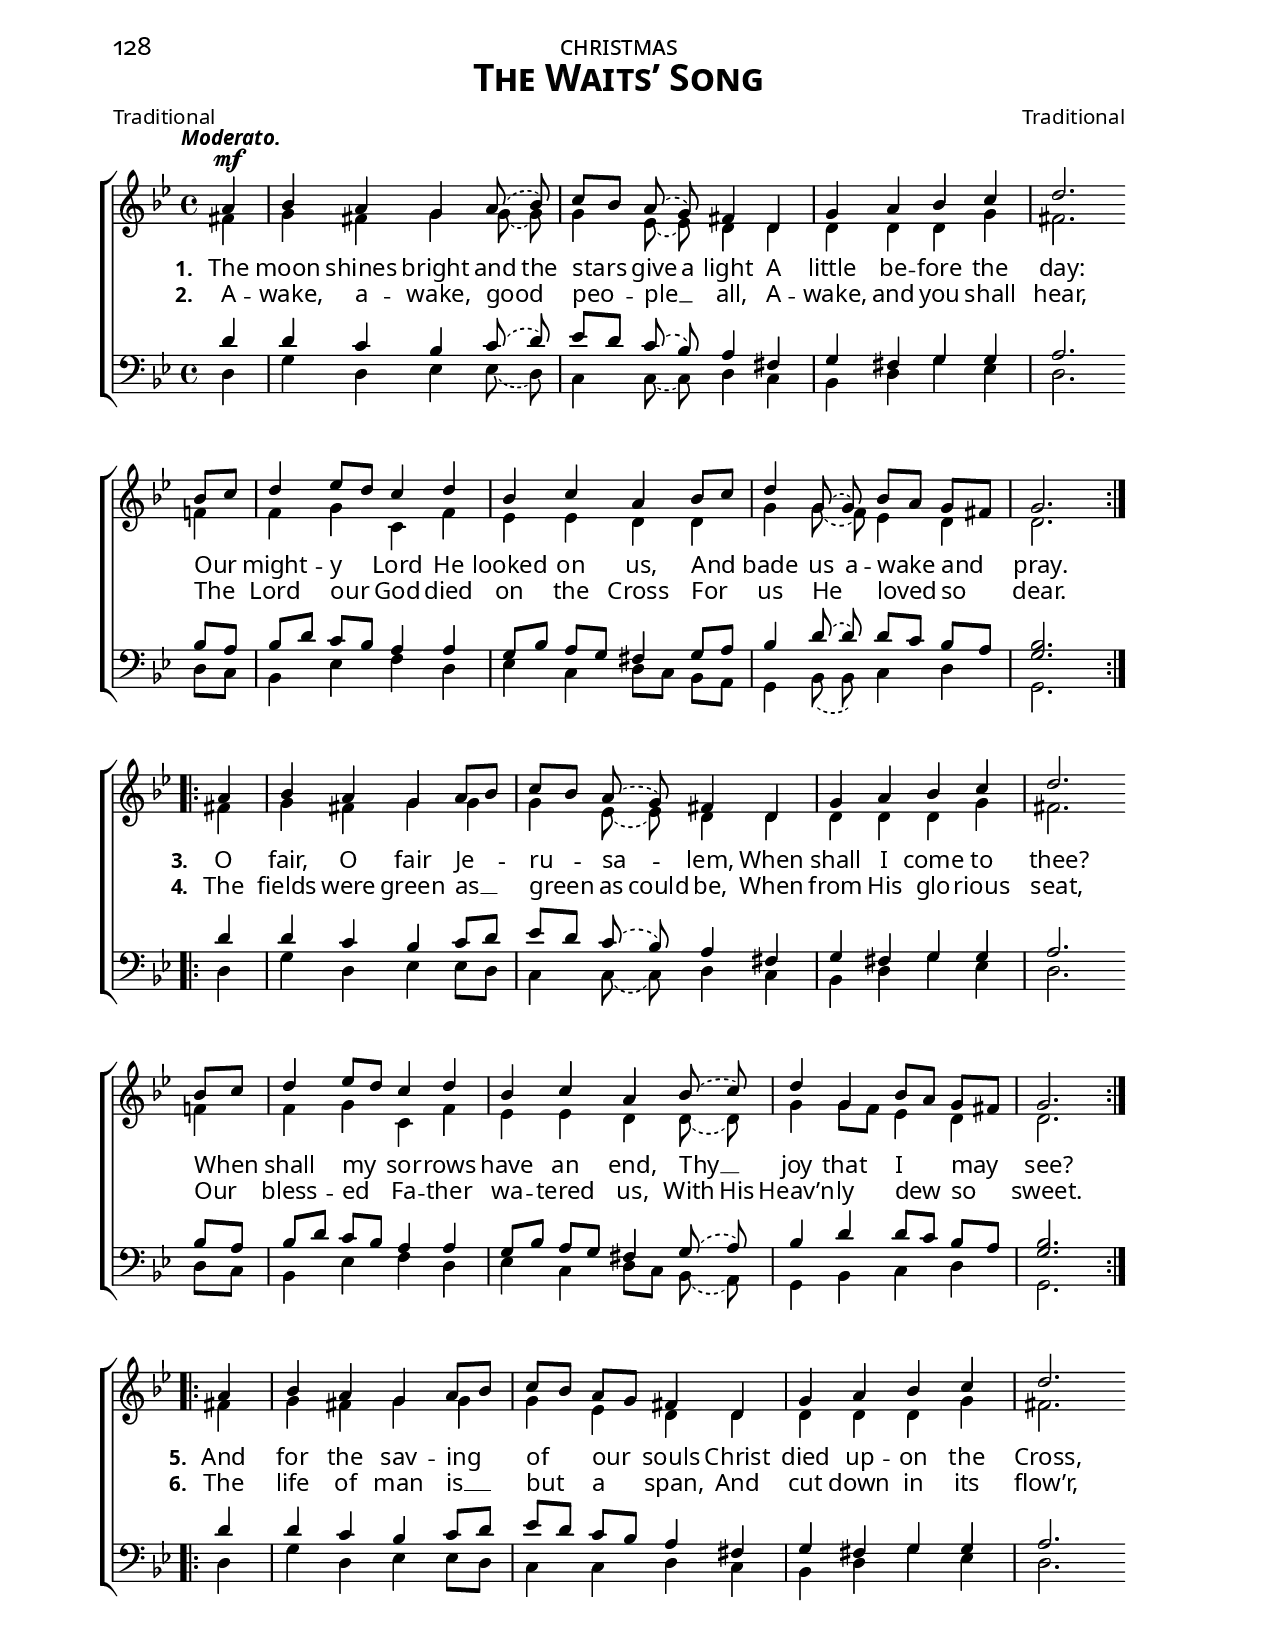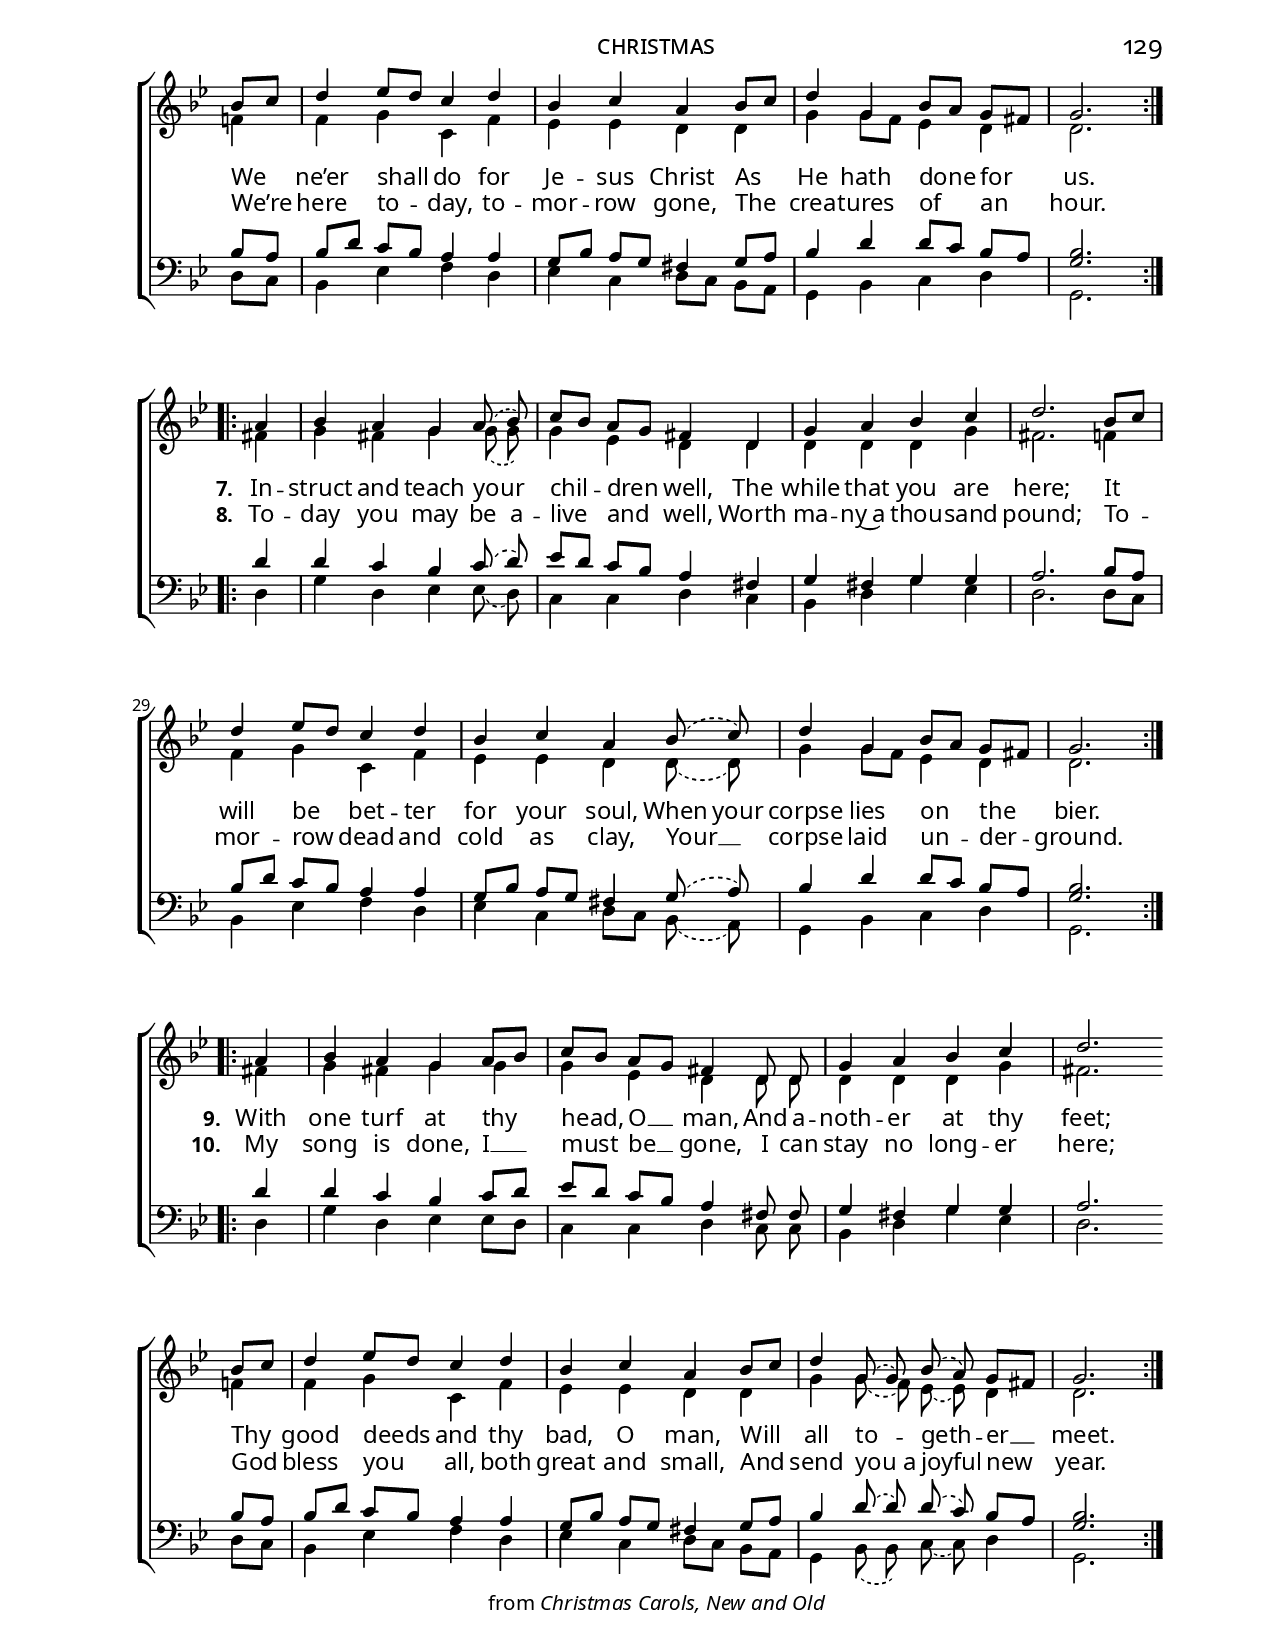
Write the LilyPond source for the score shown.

\version "2.24.0"
\include "util.ly"
\header {
  title = \markup{\override #'(font-name . "Garamond Premier Pro Semibold"){ \abs-fontsize #18 \smallCapsOldStyle"The Waits’ Song"}}
  poet = \markup\oldStyleNum"Traditional"
  composer = \markup\oldStyleNum"Traditional"
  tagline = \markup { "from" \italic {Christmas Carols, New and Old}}
}
\paper {
  %print-all-headers = ##t
  paper-height = 11\in
  paper-width = 8.5\in
  indent = 0\in
  %system-system-spacing = #'((basic-distance . 10) (padding . 0))
  system-system-spacing =
    #'((basic-distance . 0)
       (minimum-distance . 0)
       (padding . -5)
       (stretchability . 100))
  ragged-last-bottom = ##f
  ragged-bottom = ##f
  two-sided = ##t
  inner-margin = 1\in
  outer-margin = 0.75\in
  top-margin = 0.26\in
  bottom-margin = 0.25\in
  first-page-number = #128
  print-first-page-number = ##t
  headerLine = \markup{\override #'(font-name . "Garamond Premier Pro") \smallCapsOldStyle"christmas"}
  oddHeaderMarkup = \markup\fill-line{
     \override #'(font-name . "Garamond Premier Pro")\abs-fontsize #12.5
     \combine 
        \fill-line{"" \if \should-print-page-number
        \oldStylePageNum""
        }
        \fill-line{\headerLine}
  }
  evenHeaderMarkup = \markup {
     \override #'(font-name . "Garamond Premier Pro")\abs-fontsize #12.5
     \combine
        \if \should-print-page-number
        \oldStylePageNum""
        \fill-line{\headerLine}
  }
}
#(set-global-staff-size 18) \paper{ #(define fonts (make-pango-font-tree "Garamond Premier Pro" "Garamond Premier Pro" "Garamond Premier Pro" (/ 18 20))) }
global = {
  \key bes \major
  \time 4/4
  \autoBeamOff
  \override DynamicLineSpanner.staff-padding = #0.0
  \override DynamicLineSpanner.Y-extent = #'(-1 . 1)
  \slurDashed
}

sopMusic = \relative c'' {
  \repeat volta 2 {
    \partial 4 a4^\mf |
    bes4 a g a8( bes) |
    c[ bes] a( g) fis4 d |
    
    g a bes c |
    d2. \bar"" bes8[ c] |
    d4 ees8[ d] c4 d |
    
    bes4 c a bes8[ c] |
    d4 g,8( g) bes[ a] g[ fis] |
    g2. \break
  }
  
  %sop2
  \repeat volta 2 {
    a4 |
    bes4 a g a8[ bes] |
    c[ bes] a( g) fis4 d |
    
    g a bes c |
    d2. \bar"" bes8[ c] |
    d4 ees8[ d] c4 d |
    
    bes4 c a bes8( c) |
    d4 g,4 bes8[ a] g[ fis] |
    g2. \break
  }
  
  %sop3
  \repeat volta 2 {
    a4 |
    bes4 a g a8[ bes] |
    c[ bes] a[ g] fis4 d |
    
    g a bes c |
    d2. \bar""\break bes8[ c] |
    d4 ees8[ d] c4 d |
    
    bes4 c a bes8[ c] |
    d4 g,4 bes8[ a] g[ fis] |
    g2. \break
  }
  
  %sop4
  \repeat volta 2 {
    a4 |
    bes4 a g a8( bes) |
    c[ bes] a[ g] fis4 d |
    
    g a bes c |
    d2. \bar"" bes8[ c] |
    d4 ees8[ d] c4 d |
    
    bes4 c a bes8( c) |
    d4 g,4 bes8[ a] g[ fis] |
    g2. \break
  }
  
  %sop5
  \repeat volta 2 {
    a4 |
    bes4 a g a8[ bes] |
    c[ bes] a[ g] fis4 d8 d |
    
    g4 a bes c |
    d2. \bar""\break bes8[ c] |
    d4 ees8[ d] c4 d |
    
    bes4 c a bes8[ c] |
    d4 g,8( g) bes( a) g[ fis] |
    g2. \break
  }
}
sopWords = \lyricmode {
  
}

altoMusic = \relative c' {
  %alto1
  \repeat volta 2 {
    fis4 |
    g fis g g8( g) |
    g4 ees8( ees) d4 d |
    
    d d d g |
    fis2. f4 |
    f g c, f |
    
    ees ees d d |
    g g8( f) ees4 d |
    d2.
  }
  
  %alto2
  \repeat volta 2 {
    fis4 |
    g fis g g |
    g ees8( ees) d4 d |
    
    d d d g |
    fis2. f4 |
    f g c, f |
    
    ees ees d d8( d) |
    g4 g8[ f] ees4 d |
    d2.
  }
  
  %alto3
  \repeat volta 2 {
    fis4 |
    g fis g g |
    g ees4 d4 d |
    
    d d d g |
    fis2. f4 |
    f g c, f |
    
    ees ees d d |
    g4 g8[ f] ees4 d |
    d2.
  }
  
  %alto4
  \repeat volta 2 {
    fis4 |
    g fis g g8( g) |
    g4 ees4 d4 d |
    
    d d d g |
    fis2. f4 |
    f g c, f |
    
    ees ees d d8( d) |
    g4 g8[ f] ees4 d |
    d2.
  }
  
  %alto5
  \repeat volta 2 {
    fis4 |
    g fis g g |
    g ees4 d4 d8 d |
    
    d4 d d g |
    fis2. f4 |
    f g c, f |
    
    ees ees d d |
    g g8( f) ees8( ees) d4 |
    d2.
  }
  
}
altoWords = \lyricmode {
  \dropLyricsV
  \set stanza = #"1. "
  \set ignoreMelismata = ##t
  The moon shines bright and the stars _ give a light
  \unset ignoreMelismata
  A little be -- fore the day:
  Our might -- y Lord He looked on us,
  And bade \set ignoreMelismata = ##t
  us a --
  \unset ignoreMelismata
  wake and pray.
  
  \set stanza = #"3. "
  O fair, O fair Je -- ru -- sa -- lem,
  When shall I come to thee?
  When shall my sor -- rows have an end,
  Thy __ joy that I may see?

  \set stanza = #"5. "
  And for the sav -- ing of our souls
  Christ died up -- on the Cross,
  We ne’er shall do for Je -- sus Christ
  As He hath done for us.

  \set stanza = #"7. "
  In -- struct and teach your chil -- dren well,
  The while that you are here;
  It will be bet -- ter for your soul,
  \set ignoreMelismata = ##t
  When your \unset ignoreMelismata corpse lies on the bier.

  \set stanza = #"9. "
  With one turf at thy head, O __ man,
  And a -- noth -- er at thy feet;
  Thy good deeds and thy bad, O man,
  Will all to -- geth -- er __ meet.
}
altoWordsII = \lyricmode {
  \dropLyricsV
%\markup\italic
  \set stanza = #"2. "
  A -- wake, a -- wake, good peo -- ple __ all,
  A -- wake, and you shall hear,
  The Lord our God died on the Cross
  For us He loved so dear.
  
  \set stanza = #"4. "
  The fields were green as __ green
  \set ignoreMelismata = ##t
  as could be,
  \unset ignoreMelismata
  When from His glo -- rious seat,
  Our bless -- ed Fa -- ther wa -- tered us,
  \set ignoreMelismata = ##t
  With His
  \unset ignoreMelismata
  Heav’n -- ly dew so sweet.

  \set stanza = #"6. "
  The life of man is __ but a span,
  And cut down in its flow’r,
  We’re here to -- day, to -- mor -- row gone,
  The crea -- tures of an hour.

  \set stanza = #"8. "
  To -- day you may
  \set ignoreMelismata = ##t
  be a --
  \unset ignoreMelismata
  live and well,
  Worth ma -- ny~a thou -- sand pound;
  To -- mor -- row dead and cold as clay,
  Your __ corpse laid un -- der -- ground.

  \set stanza = #"10. "
  My song is done, I __ must be __ gone,
  I can stay no long -- er here;
  God bless you all, both great and small,
  And send you_a joyful new year.
}
altoWordsIII = \lyricmode {
}
altoWordsIV = \lyricmode {

}
altoWordsV = \lyricmode {
  
}
altoWordsVI = \lyricmode {
}
altoWordsVII = \lyricmode {
}
altoWordsVIII = \lyricmode {
}
altoWordsIX = \lyricmode {
}
altoWordsX = \lyricmode {
}
tenorMusic = \relative c' {
  \tempo \markup\italic "Moderato."
  %tenor1
  \repeat volta 2 {
    d4 |
    d c bes c8( d) |
    ees[ d] c( bes) a4 fis |
    
    g fis g g |
    a2. bes8[ a] |
    bes[ d] c[ bes] a4 a |
    
    g8[ bes] a[ g] fis4 g8[ a] |
    bes4 d8( d) d[ c] bes[ a] |
    <bes g>2.
  }

  %tenor2
  \repeat volta 2 {
    d4 |
    d c bes c8[ d] |
    ees[ d] c( bes) a4 fis |
    
    g fis g g |
    a2. bes8[ a] |
    bes[ d] c[ bes] a4 a |
    
    g8[ bes] a[ g] fis4 g8( a) |
    bes4 d d8[ c] bes[ a] |
    <bes g>2.
  }

  %tenor3
  \repeat volta 2 {
    d4 |
    d c bes c8[ d] |
    ees[ d] c[ bes] a4 fis |
    
    g fis g g |
    a2. bes8[ a] |
    bes[ d] c[ bes] a4 a |
    
    g8[ bes] a[ g] fis4 g8[ a] |
    bes4 d d8[ c] bes[ a] |
    <bes g>2.
  }

  %tenor4
  \repeat volta 2 {
    d4 |
    d c bes c8( d) |
    ees[ d] c[ bes] a4 fis |
    
    g fis g g |
    a2. bes8[ a] |
    bes[ d] c[ bes] a4 a |
    
    g8[ bes] a[ g] fis4 g8( a) |
    bes4 d d8[ c] bes[ a] |
    <bes g>2.
  }

  %tenor5
  \repeat volta 2 {
    d4 |
    d c bes c8[ d] |
    ees[ d] c[ bes] a4 fis8 fis |
    
    g4 fis g g |
    a2. bes8[ a] |
    bes[ d] c[ bes] a4 a |
    
    g8[ bes] a[ g] fis4 g8[ a] |
    bes4 d8( d) d( c) bes[ a] |
    <bes g>2.
  }

}
tenorWords = \lyricmode {

}

bassMusic = \relative c, {
  %bass1
  \repeat volta 2 {
    d'4 |
    g d ees ees8( d) |
    c4 c8( c) d4 c |
    
    bes4 d g ees |
    d2. d8[ c] |
    bes4 ees f d |
    
    ees c d8[ c] bes[ a] |
    g4 bes8( bes) c4 d |
    g,2.
  }

  %bass2
  \repeat volta 2 {
    d'4 |
    g d ees ees8[ d] |
    c4 c8( c) d4 c |
    
    bes4 d g ees |
    d2. d8[ c] |
    bes4 ees f d |
    
    ees c d8[ c] bes( a) |
    g4 bes c d |
    g,2.
  }

  %bass3
  \repeat volta 2 {
    d'4 |
    g d ees ees8[ d] |
    c4 c4 d4 c |
    
    bes4 d g ees |
    d2. d8[ c] |
    bes4 ees f d |
    
    ees c d8[ c] bes[ a] |
    g4 bes c d |
    g,2.
  }

  %bass4
  \repeat volta 2 {
    d'4 |
    g d ees ees8( d) |
    c4 c4 d4 c |
    
    bes4 d g ees |
    d2. d8[ c] |
    bes4 ees f d |
    
    ees c d8[ c] bes( a) |
    g4 bes c d |
    g,2.
  }

  %bass5
  \repeat volta 2 {
    d'4 |
    g d ees ees8[ d] |
    c4 c4 d4 c8 c |
    
    bes4 d g ees |
    d2. d8[ c] |
    bes4 ees f d |
    
    ees c d8[ c] bes[ a] |
    g4 bes8( bes) c( c) d4 |
    g,2.
  }

}
bassWords = \lyricmode {

}

pianoRH = \relative c' {
  
}
pianoLH = \relative c' {
  
}

\score {
  <<
   \new ChoirStaff <<
%    \new Lyrics = sopranos \with { \override VerticalAxisGroup.nonstaff-relatedstaff-spacing = #'((basic-distance . 1)) }
    \new Staff = women <<
      \new Voice = "sopranos" { \voiceOne << \global \sopMusic >> }
      \new Voice = "altos" { \voiceTwo << \global \altoMusic >> }
    >>
    \new Lyrics \with { alignAboveContext = #"women" \override VerticalAxisGroup.nonstaff-relatedstaff-spacing = #'((basic-distance . 1))} \lyricsto "sopranos" \sopWords
    \new Lyrics = "altosX"  \with { alignBelowContext = #"women" \override VerticalAxisGroup.nonstaff-relatedstaff-spacing = #'((basic-distance . 1))} \lyricsto "sopranos" \altoWordsX
    \new Lyrics = "altosIX"  \with { alignBelowContext = #"women" \override VerticalAxisGroup.nonstaff-relatedstaff-spacing = #'((basic-distance . 1))} \lyricsto "sopranos" \altoWordsIX
    \new Lyrics = "altosVIII"  \with { alignBelowContext = #"women" \override VerticalAxisGroup.nonstaff-relatedstaff-spacing = #'((basic-distance . 1))} \lyricsto "sopranos" \altoWordsVIII
    \new Lyrics = "altosVII"  \with { alignBelowContext = #"women" \override VerticalAxisGroup.nonstaff-relatedstaff-spacing = #'((basic-distance . 1))} \lyricsto "sopranos" \altoWordsVII
    \new Lyrics = "altosVI"  \with { alignBelowContext = #"women" \override VerticalAxisGroup.nonstaff-relatedstaff-spacing = #'((basic-distance . 1))} \lyricsto "sopranos" \altoWordsVI
    \new Lyrics = "altosV"  \with { alignBelowContext = #"women" \override VerticalAxisGroup.nonstaff-relatedstaff-spacing = #'((basic-distance . 1))} \lyricsto "sopranos" \altoWordsV
    \new Lyrics = "altosIV"  \with { alignBelowContext = #"women" \override VerticalAxisGroup.nonstaff-relatedstaff-spacing = #'((basic-distance . 1))} \lyricsto "sopranos" \altoWordsIV
    \new Lyrics = "altosIII"  \with { alignBelowContext = #"women" \override VerticalAxisGroup.nonstaff-relatedstaff-spacing = #'((basic-distance . 1))} \lyricsto "sopranos" \altoWordsIII
    \new Lyrics = "altosII"  \with { alignBelowContext = #"women" \override VerticalAxisGroup.nonstaff-relatedstaff-spacing = #'((basic-distance . 1))} \lyricsto "sopranos" \altoWordsII
    \new Lyrics = "altos"  \with { alignBelowContext = #"women" } \lyricsto "sopranos" \altoWords
   \new Staff = men <<
      \clef bass
      \new Voice = "tenors" { \voiceOne << \global \tenorMusic >> }
      \new Voice = "basses" { \voiceTwo << \global \bassMusic >> }
    >>
    \new Lyrics \with { alignAboveContext = #"men" \override VerticalAxisGroup.nonstaff-relatedstaff-spacing = #'((basic-distance . 1)) } \lyricsto "tenors" \tenorWords
    \new Lyrics \with { alignBelowContext = #"men" \override VerticalAxisGroup.nonstaff-relatedstaff-spacing = #'((basic-distance . 1)) } \lyricsto "basses" \bassWords
  >>
%    \new PianoStaff << \new Staff { \new Voice { \pianoRH } } \new Staff { \clef "bass" \pianoLH } >>
  >>
  \layout {
  \context {
    \Lyrics
    \override LyricText.font-size = #1.3
  }
    \context {
      \Score
      %\override SpacingSpanner.base-shortest-duration = #(ly:make-moment 1/8)
      %\override SpacingSpanner.common-shortest-duration = #(ly:make-moment 1/4)
    }
    \context {
      % Remove all empty staves
      % \Staff \RemoveEmptyStaves \override VerticalAxisGroup.remove-first = ##t
    }
    \context {
      \Lyrics
      \override LyricText.X-offset = #center-on-word
    }
  }
}

